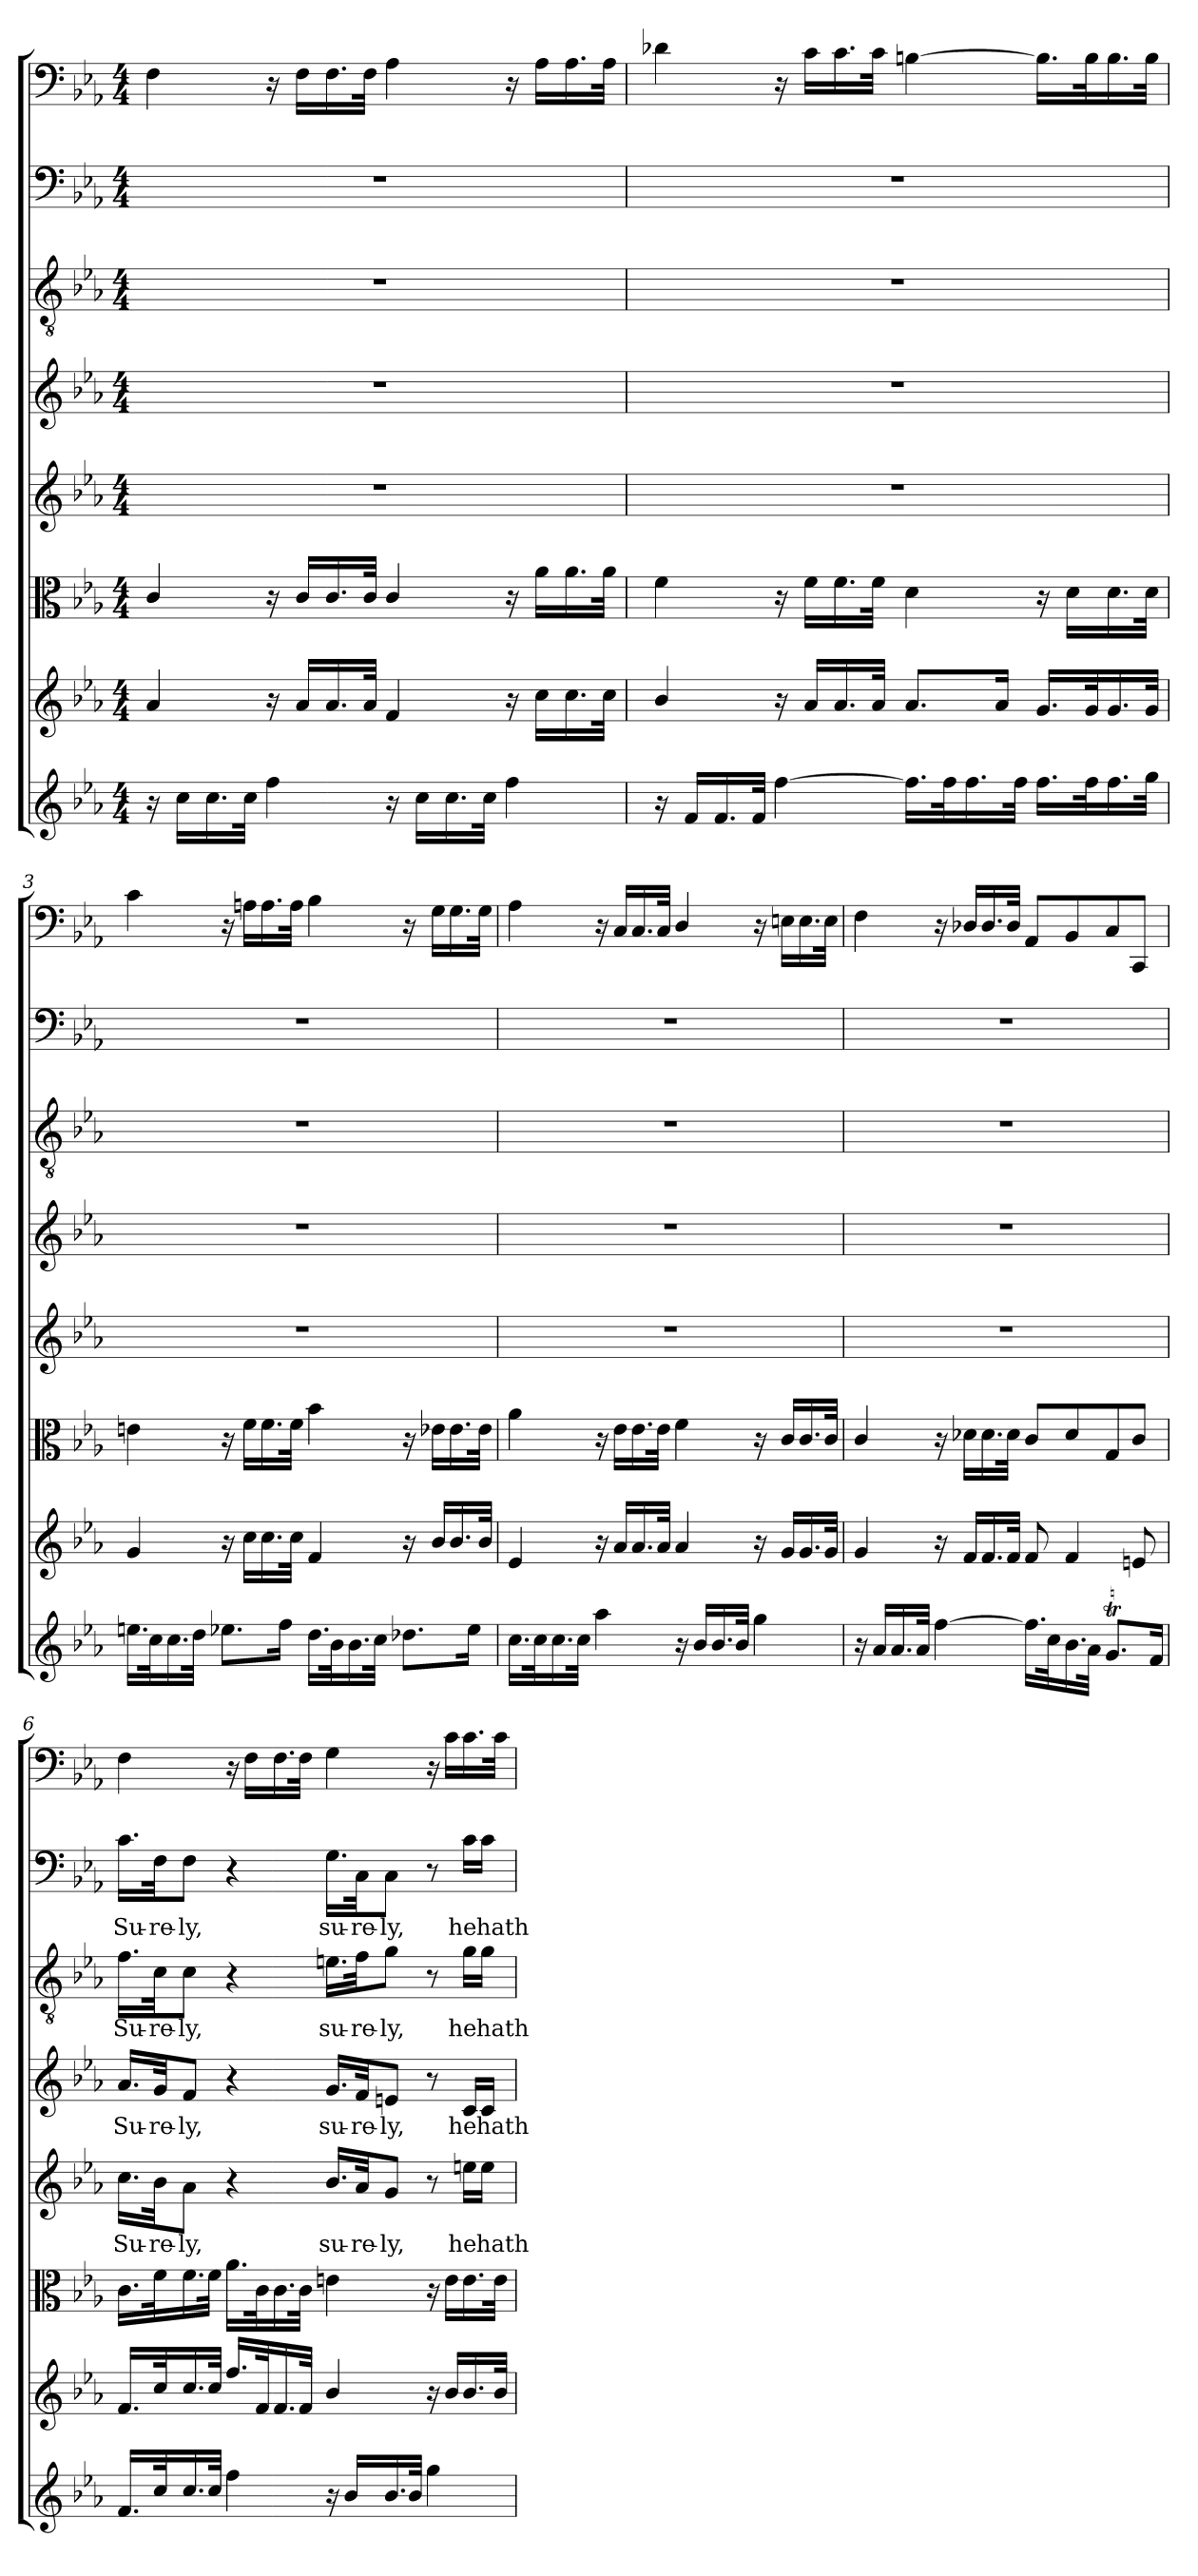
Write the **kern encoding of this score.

**kern	**kern	**kern	**kern	**text	**kern	**text	**kern	**text	**kern	**text	**kern
*part8	*part7	*part6	*part5	*part5	*part4	*part4	*part3	*part3	*part2	*part2	*part1
*staff8	*staff7	*staff6	*staff5	*staff5	*staff4	*staff4	*staff3	*staff3	*staff2	*staff2	*staff1
*clefG2	*clefG2	*clefC3	*clefG2	*	*clefG2	*	*clefGv2	*	*clefF4	*	*clefF4
*k[b-e-a-]	*k[b-e-a-]	*k[b-e-a-]	*k[b-e-a-]	*	*k[b-e-a-]	*	*k[b-e-a-]	*	*k[b-e-a-]	*	*k[b-e-a-]
*c:	*c:	*c:	*c:	*	*c:	*	*c:	*	*c:	*	*c:
*M4/4	*M4/4	*M4/4	*M4/4	*	*M4/4	*	*M4/4	*	*M4/4	*	*M4/4
=1	=1	=1	=1	=1	=1	=1	=1	=1	=1	=1	=1
16r	4a-/	4c/	1r	.	1r	.	1r	.	1r	.	4F\
16cc\LL	.	.	.	.	.	.	.	.	.	.	.
16.cc\	.	.	.	.	.	.	.	.	.	.	.
32cc\JJk	.	.	.	.	.	.	.	.	.	.	.
4ff\	16r	16r	.	.	.	.	.	.	.	.	16r
.	16a-/LL	16c/LL	.	.	.	.	.	.	.	.	16F\LL
.	16.a-/	16.c/	.	.	.	.	.	.	.	.	16.F\
.	32a-/JJk	32c/JJk	.	.	.	.	.	.	.	.	32F\JJk
16r	4f/	4c/	.	.	.	.	.	.	.	.	4A-\
16cc\LL	.	.	.	.	.	.	.	.	.	.	.
16.cc\	.	.	.	.	.	.	.	.	.	.	.
32cc\JJk	.	.	.	.	.	.	.	.	.	.	.
4ff\	16r	16r	.	.	.	.	.	.	.	.	16r
.	16cc\LL	16a-\LL	.	.	.	.	.	.	.	.	16A-\LL
.	16.cc\	16.a-\	.	.	.	.	.	.	.	.	16.A-\
.	32cc\JJk	32a-\JJk	.	.	.	.	.	.	.	.	32A-\JJk
=2	=2	=2	=2	=2	=2	=2	=2	=2	=2	=2	=2
16r	4b-/	4f\	1r	.	1r	.	1r	.	1r	.	4d-X\
16f/LL	.	.	.	.	.	.	.	.	.	.	.
16.f/	.	.	.	.	.	.	.	.	.	.	.
32f/JJk	.	.	.	.	.	.	.	.	.	.	.
[4ff\	16r	16r	.	.	.	.	.	.	.	.	16r
.	16a-/LL	16f\LL	.	.	.	.	.	.	.	.	16c\LL
.	16.a-/	16.f\	.	.	.	.	.	.	.	.	16.c\
.	32a-/JJk	32f\JJk	.	.	.	.	.	.	.	.	32c\JJk
16.ff\LL]	8.a-/L	4d\	.	.	.	.	.	.	.	.	[4Bn\
32ff\K	.	.	.	.	.	.	.	.	.	.	.
16.ff\	.	.	.	.	.	.	.	.	.	.	.
.	16a-/Jk	.	.	.	.	.	.	.	.	.	.
32ff\JJk	.	.	.	.	.	.	.	.	.	.	.
16.ff\LL	16.g/LL	16r	.	.	.	.	.	.	.	.	16.B\LL]
.	.	16d\LL	.	.	.	.	.	.	.	.	.
32ff\K	32g/K	.	.	.	.	.	.	.	.	.	32B\K
16.ff\	16.g/	16.d\	.	.	.	.	.	.	.	.	16.B\
32gg\JJk	32g/JJk	32d\JJk	.	.	.	.	.	.	.	.	32B\JJk
=3	=3	=3	=3	=3	=3	=3	=3	=3	=3	=3	=3
16.een\LL	4g/	4en\	1r	.	1r	.	1r	.	1r	.	4c\
32cc\K	.	.	.	.	.	.	.	.	.	.	.
16.cc\	.	.	.	.	.	.	.	.	.	.	.
32dd\JJk	.	.	.	.	.	.	.	.	.	.	.
8.ee-X\L	16r	16r	.	.	.	.	.	.	.	.	16r
.	16cc\LL	16f\LL	.	.	.	.	.	.	.	.	16An\LL
.	16.cc\	16.f\	.	.	.	.	.	.	.	.	16.A\
16ff\Jk	.	.	.	.	.	.	.	.	.	.	.
.	32cc\JJk	32f\JJk	.	.	.	.	.	.	.	.	32A\JJk
16.dd\LL	4f/	4b-\	.	.	.	.	.	.	.	.	4B-\
32b-\K	.	.	.	.	.	.	.	.	.	.	.
16.b-\	.	.	.	.	.	.	.	.	.	.	.
32cc\JJk	.	.	.	.	.	.	.	.	.	.	.
8.dd-X\L	16r	16r	.	.	.	.	.	.	.	.	16r
.	16b-/LL	16e-X\LL	.	.	.	.	.	.	.	.	16G\LL
.	16.b-/	16.e-\	.	.	.	.	.	.	.	.	16.G\
16ee-\Jk	.	.	.	.	.	.	.	.	.	.	.
.	32b-/JJk	32e-\JJk	.	.	.	.	.	.	.	.	32G\JJk
=4	=4	=4	=4	=4	=4	=4	=4	=4	=4	=4	=4
16.cc\LL	4e-/	4a-\	1r	.	1r	.	1r	.	1r	.	4A-\
32cc\K	.	.	.	.	.	.	.	.	.	.	.
16.cc\	.	.	.	.	.	.	.	.	.	.	.
32cc\JJk	.	.	.	.	.	.	.	.	.	.	.
4aa-\	16r	16r	.	.	.	.	.	.	.	.	16r
.	16a-/LL	16e-\LL	.	.	.	.	.	.	.	.	16C/LL
.	16.a-/	16.e-\	.	.	.	.	.	.	.	.	16.C/
.	32a-/JJk	32e-\JJk	.	.	.	.	.	.	.	.	32C/JJk
16r	4a-/	4f\	.	.	.	.	.	.	.	.	4D/
16b-/LL	.	.	.	.	.	.	.	.	.	.	.
16.b-/	.	.	.	.	.	.	.	.	.	.	.
32b-/JJk	.	.	.	.	.	.	.	.	.	.	.
4gg\	16r	16r	.	.	.	.	.	.	.	.	16r
.	16g/LL	16c/LL	.	.	.	.	.	.	.	.	16En\LL
.	16.g/	16.c/	.	.	.	.	.	.	.	.	16.E\
.	32g/JJk	32c/JJk	.	.	.	.	.	.	.	.	32E\JJk
=5	=5	=5	=5	=5	=5	=5	=5	=5	=5	=5	=5
16r	4g/	4c/	1r	.	1r	.	1r	.	1r	.	4F\
16a-/LL	.	.	.	.	.	.	.	.	.	.	.
16.a-/	.	.	.	.	.	.	.	.	.	.	.
32a-/JJk	.	.	.	.	.	.	.	.	.	.	.
[4ff\	16r	16r	.	.	.	.	.	.	.	.	16r
.	16f/LL	16d-X\LL	.	.	.	.	.	.	.	.	16D-X/LL
.	16.f/	16.d-\	.	.	.	.	.	.	.	.	16.D-/
.	32f/JJk	32d-\JJk	.	.	.	.	.	.	.	.	32D-/JJk
16.ff\LL]	8f/	8c/L	.	.	.	.	.	.	.	.	8AA-/L
32cc\K	.	.	.	.	.	.	.	.	.	.	.
16.b-\	4f/	8d-/	.	.	.	.	.	.	.	.	8BB-/
32a-\JJk	.	.	.	.	.	.	.	.	.	.	.
8.gT/L	.	8G/	.	.	.	.	.	.	.	.	8C/
.	8en/	8c/J	.	.	.	.	.	.	.	.	8CC/J
16f/Jk	.	.	.	.	.	.	.	.	.	.	.
=6	=6	=6	=6	=6	=6	=6	=6	=6	=6	=6	=6
16.f/LL	16.f/LL	16.c\LL	16.cc\LL	Su-	16.a-/LL	Su-	16.f\LL	Su-	16.c\LL	Su-	4F\
32cc/K	32cc/K	32f\K	32b-\Jk	-re-	32g/Jk	-re-	32c\Jk	-re-	32F\Jk	-re-	.
16.cc/	16.cc/	16.f\	8a-\J	-ly,	8f/J	-ly,	8c\J	-ly,	8F\J	-ly,	.
32cc/JJk	32cc/JJk	32f\JJk	.	.	.	.	.	.	.	.	.
4ff\	16.ff/LL	16.a-\LL	4r	.	4r	.	4r	.	4r	.	16r
.	.	.	.	.	.	.	.	.	.	.	16F\LL
.	32f/K	32c\K	.	.	.	.	.	.	.	.	.
.	16.f/	16.c\	.	.	.	.	.	.	.	.	16.F\
.	32f/JJk	32c\JJk	.	.	.	.	.	.	.	.	32F\JJk
16r	4b-/	4en\	16.b-/LL	su-	16.g/LL	su-	16.en\LL	su-	16.G\LL	su-	4G\
16b-/LL	.	.	.	.	.	.	.	.	.	.	.
.	.	.	32a-/Jk	-re-	32f/Jk	-re-	32f\Jk	-re-	32C\Jk	-re-	.
16.b-/	.	.	8g/J	-ly,	8en/J	-ly,	8g\J	-ly,	8C\J	-ly,	.
32b-/JJk	.	.	.	.	.	.	.	.	.	.	.
4gg\	16r	16r	8r	.	8r	.	8r	.	8r	.	16r
.	16b-/LL	16e\LL	.	.	.	.	.	.	.	.	16c\LL
.	16.b-/	16.e\	16een\LL	he	16c/LL	he	16g\LL	he	16c\LL	he	16.c\
.	.	.	16ee\JJ	hath	16c/JJ	hath	16g\JJ	hath	16c\JJ	hath	.
.	32b-/JJk	32e\JJk	.	.	.	.	.	.	.	.	32c\JJk
=	=	=	=	=	=	=	=	=	=	=	=
*-	*-	*-	*-	*-	*-	*-	*-	*-	*-	*-	*-
